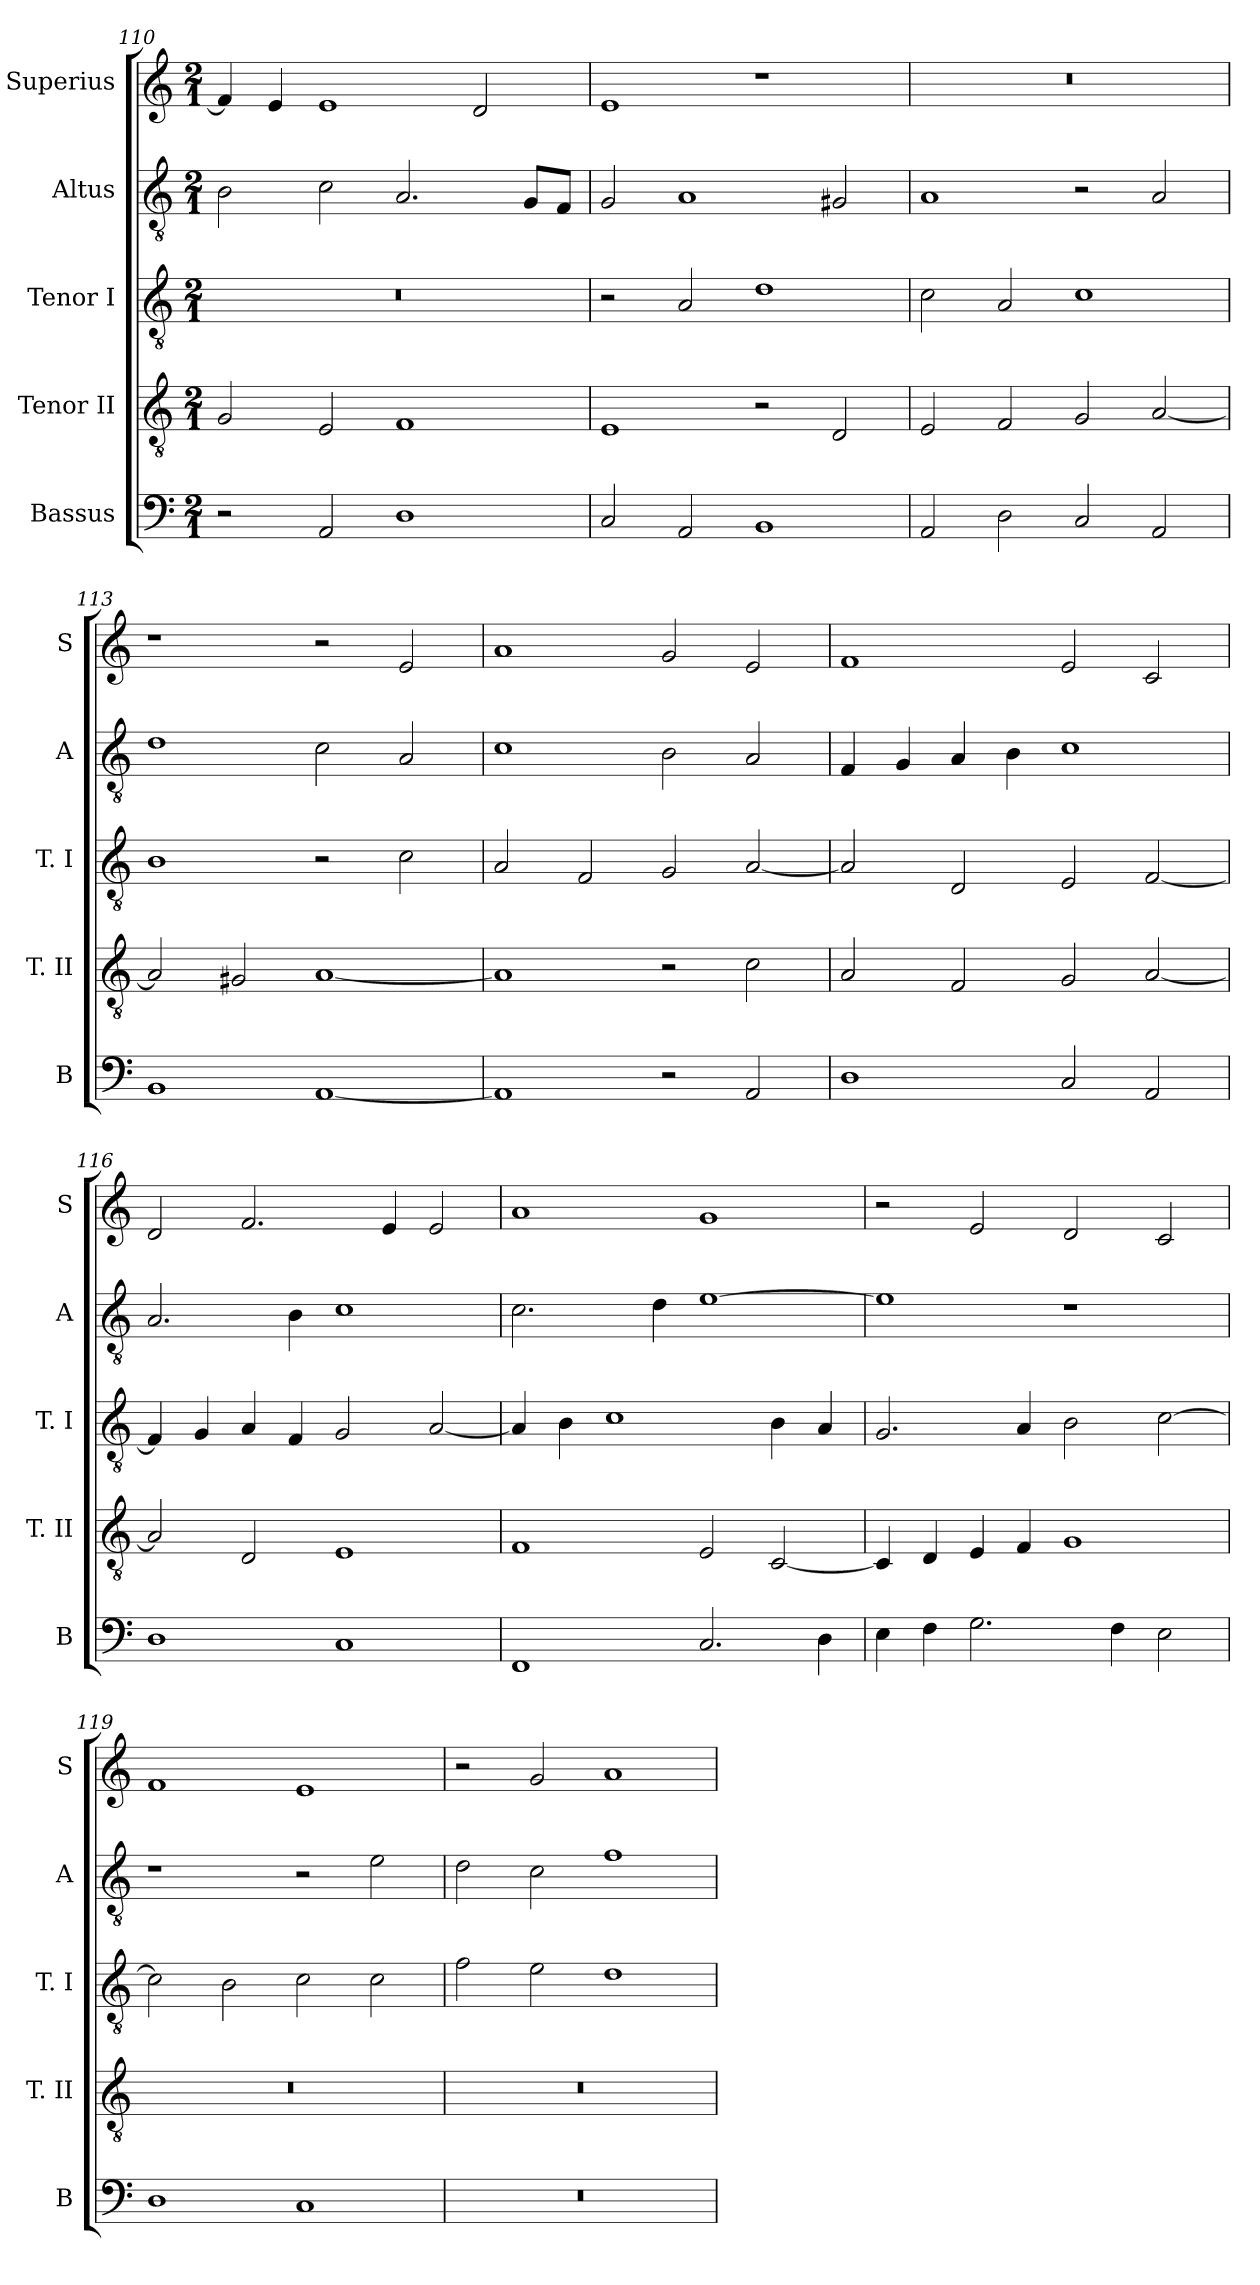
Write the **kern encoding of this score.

**kern	**kern	**kern	**kern	**kern
*part5	*part4	*part3	*part2	*part1
*staff5	*staff4	*staff3	*staff2	*staff1
*I"Bassus	*I"Tenor II	*I"Tenor I	*I"Altus	*I"Superius
*I'B	*I'T. II	*I'T. I	*I'A	*I'S
*clefF4	*clefGv2	*clefGv2	*clefGv2	*clefG2
*k[]	*k[]	*k[]	*k[]	*k[]
*C:	*C:	*C:	*C:	*C:
*M2/1	*M2/1	*M2/1	*M2/1	*M2/1
=110	=110	=110	=110	=110
2r	2G	0r	2B	4f]
.	.	.	.	4e
2AA	2E	.	2c	1e
1D	1F	.	2.A	.
.	.	.	.	2d
.	.	.	8GL	.
.	.	.	8FJ	.
=111	=111	=111	=111	=111
2C	1E	2r	2G	1e
2AA	.	2A	1A	.
1BB	2r	1d	.	1r
.	2D	.	2G#X	.
=112	=112	=112	=112	=112
2AA	2E	2c	1A	0r
2D	2F	2A	.	.
2C	2G	1c	2r	.
2AA	[2A	.	2A	.
=113	=113	=113	=113	=113
1BB	2A]	1B	1d	1r
.	2G#X	.	.	.
[1AA	[1A	2r	2c	2r
.	.	2c	2A	2e
=114	=114	=114	=114	=114
1AA]	1A]	2A	1c	1a
.	.	2F	.	.
2r	2r	2G	2B	2g
2AA	2c	[2A	2A	2e
=115	=115	=115	=115	=115
1D	2A	2A]	4F	1f
.	.	.	4G	.
.	2F	2D	4A	.
.	.	.	4B	.
2C	2G	2E	1c	2e
2AA	[2A	[2F	.	2c
=116	=116	=116	=116	=116
1D	2A]	4F]	2.A	2d
.	.	4G	.	.
.	2D	4A	.	2.f
.	.	4F	4B	.
1C	1E	2G	1c	.
.	.	.	.	4e
.	.	[2A	.	2e
=117	=117	=117	=117	=117
1FF	1F	4A]	2.c	1a
.	.	4B	.	.
.	.	1c	.	.
.	.	.	4d	.
2.C	2E	.	[1e	1g
.	[2C	4B	.	.
4D	.	4A	.	.
=118	=118	=118	=118	=118
4E	4C]	2.G	1e]	2r
4F	4D	.	.	.
2.G	4E	.	.	2e
.	4F	4A	.	.
.	1G	2B	1r	2d
4F	.	.	.	.
2E	.	[2c	.	2c
=119	=119	=119	=119	=119
1D	0r	2c]	1r	1f
.	.	2B	.	.
1C	.	2c	2r	1e
.	.	2c	2e	.
=120	=120	=120	=120	=120
0r	0r	2f	2d	2r
.	.	2e	2c	2g
.	.	1d	1f	1a
=	=	=	=	=
*-	*-	*-	*-	*-
